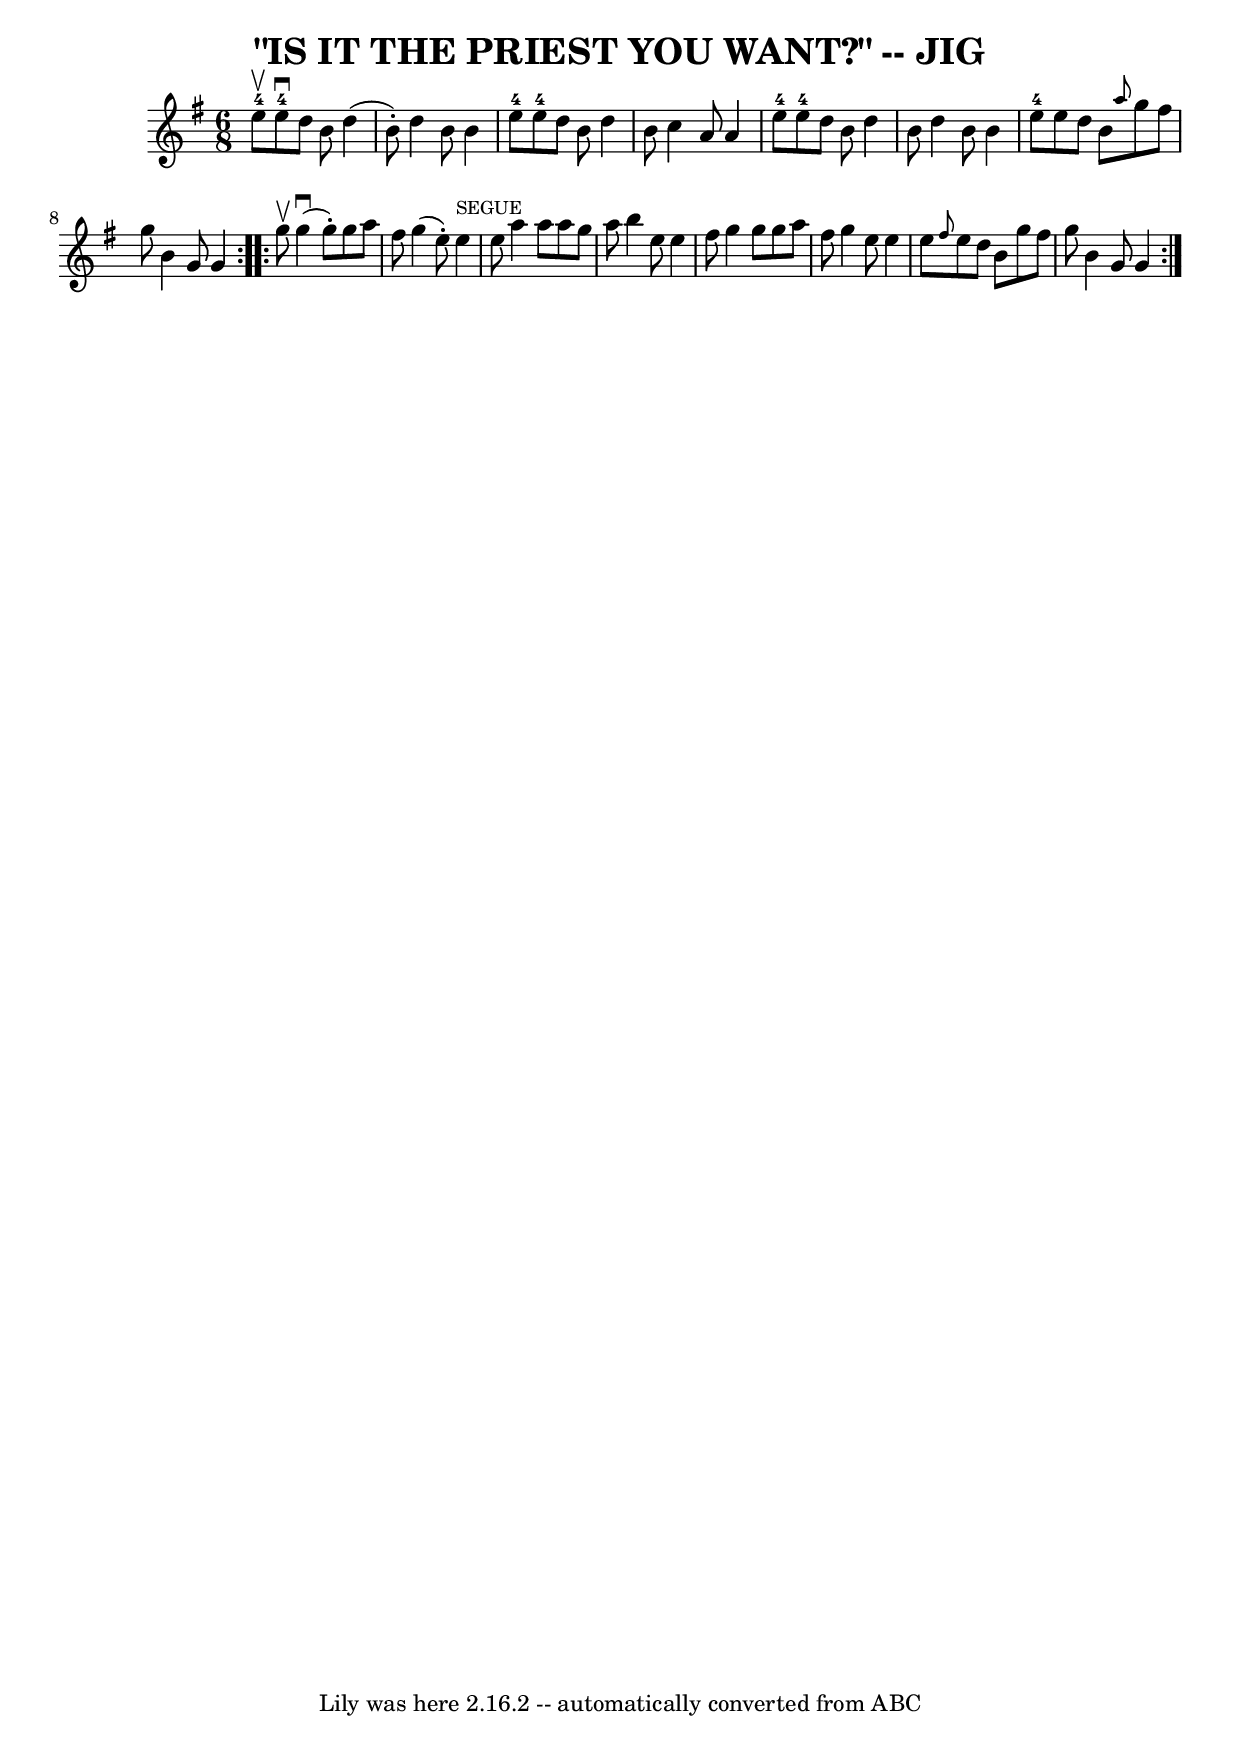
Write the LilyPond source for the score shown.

\version "2.16.2"
\include "Mammoth.ily"
\header {
  %% book = "Ryan's Mammoth Collection of Fiddle Tunes"
  crossRefNumber = "1"
  footnotes = ""
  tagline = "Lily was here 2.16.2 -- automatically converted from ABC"
  title = "\"IS IT THE PRIEST YOU WANT?\" -- JIG"

}
voicedefault =  {



  \repeat volta 2 {

    \time 6/8 
    \key g \major e''8-4^\upbow       |
    e''8 
    -4^\downbow d''8 b'8 d''4 (b'8 -.)   |
    d''4 b'8    
    b'4 e''8-4   |
    e''8-4 d''8 b'8 d''4 b'8    
    |
    c''4 a'8 a'4 e''8-4       |
    e''8-4 d''8  
    b'8 d''4 b'8    |
    d''4 b'8 b'4 e''8-4   |
    
    e''8 d''8 b'8  \grace { a''8  
			  } g''8 fis''8 g''8    |
    
    b'4 g'8 g'4    
  }     
  \repeat volta 2 {
    g''8^\upbow       |
    
    g''4 (^\downbow g''8 -.) g''8 a''8 fis''8    |
    g''4 (
    e''8 -.) e''4^\segue e''8    |
    a''4 a''8 a''8 g''8  
    a''8    |
    b''4 e''8 e''4 fis''8        |
    g''4    
    g''8 g''8 a''8 fis''8    |
    g''4 e''8 e''4 e''8    
    |
    \grace { fis''8  
	   } e''8 d''8 b'8 g''8 fis''8 g''8  
    |
    b'4 g'8 g'4    
  }   

}

\score{
  <<

    \context Staff="default"
    {
      \voicedefault 
      
    }

  >>
  \layout {
    
  }
  \midi {
  }

}
